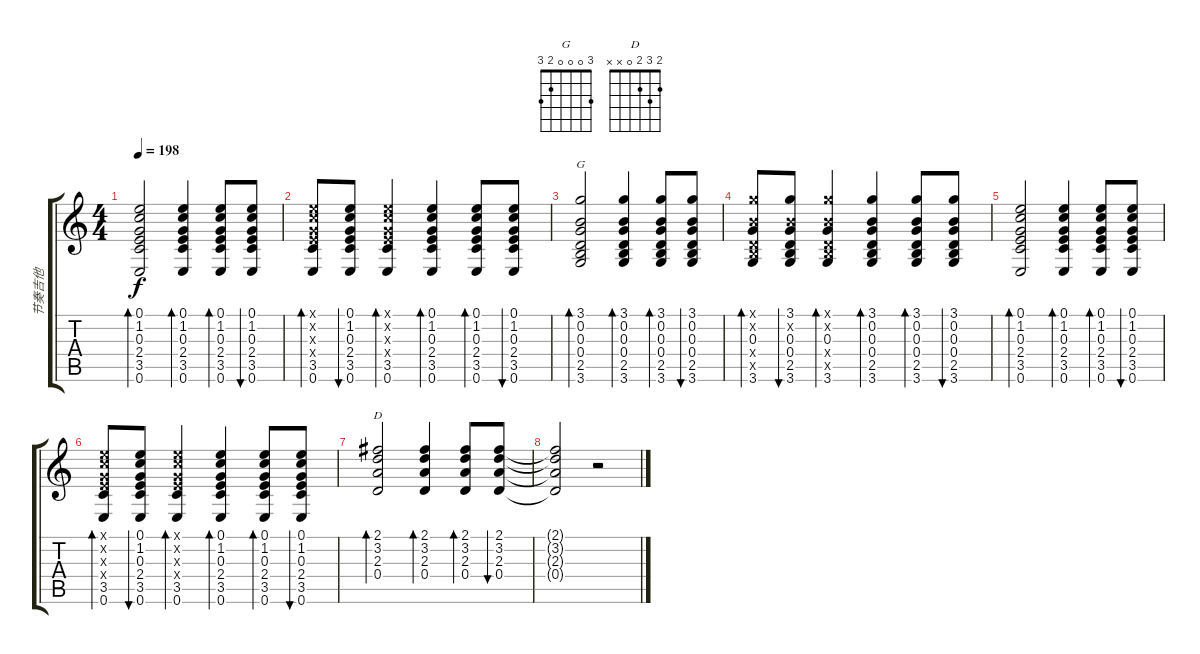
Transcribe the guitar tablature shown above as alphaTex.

\track ("节奏吉他" "节奏吉他") {instrument acousticguitarsteel}
\staff {score tabs}
\tuning (E4 B3 G3 D3 A2 E2) {hide}
\chord ("G" 3 0 0 0 2 3)
\chord ("D" 2 3 2 0 x x)
\ts (4 4)
\tempo 198
\clef g2
\ks c
(0.1 1.2 0.3 2.4 3.5 0.6).2{bd 30 dy f} (0.1 1.2 0.3 2.4 3.5 0.6).4{bd 30} (0.1 1.2 0.3 2.4 3.5 0.6).8{bd 30} (0.1 1.2 0.3 2.4 3.5 0.6).8{bu 30} |
(0.1{x} 1.2{x} 0.3{x} 2.4{x} 3.5 0.6).8{bd 30} (0.1 1.2 0.3 2.4 3.5 0.6).8{bu 30} (0.1{x} 1.2{x} 0.3{x} 2.4{x} 3.5 0.6).4{bd 30} (0.1 1.2 0.3 2.4 3.5 0.6).4{bd 30} (0.1 1.2 0.3 2.4 3.5 0.6).8{bd 30} (0.1 1.2 0.3 2.4 3.5 0.6).8{bu 30} |
(3.1 0.2 0.3 0.4 2.5 3.6).2{bd 30 ch "G"} (3.1 0.2 0.3 0.4 2.5 3.6).4{bd 30} (3.1 0.2 0.3 0.4 2.5 3.6).8{bd 30} (3.1 0.2 0.3 0.4 2.5 3.6).8{bu 30} |
(3.1{x} 0.2{x} 0.3 0.4{x} 2.5{x} 3.6).8{bd 30} (3.1 0.2{x} 0.3 0.4 2.5 3.6).8{bu 30} (3.1{x} 0.2{x} 0.3 0.4{x} 2.5{x} 3.6).4{bd 30} (3.1 0.2 0.3 0.4 2.5 3.6).4{bd 30} (3.1 0.2 0.3 0.4 2.5 3.6).8{bd 30} (3.1 0.2 0.3 0.4 2.5 3.6).8{bu 30} |
(0.1 1.2 0.3 2.4 3.5 0.6).2{bd 30} (0.1 1.2 0.3 2.4 3.5 0.6).4{bd 30} (0.1 1.2 0.3 2.4 3.5 0.6).8{bd 30} (0.1 1.2 0.3 2.4 3.5 0.6).8{bu 30} |
(0.1{x} 1.2{x} 0.3{x} 2.4{x} 3.5 0.6).8{bd 30} (0.1 1.2 0.3 2.4 3.5 0.6).8{bu 30} (0.1{x} 1.2{x} 0.3{x} 2.4{x} 3.5 0.6).4{bd 30} (0.1 1.2 0.3 2.4 3.5 0.6).4{bd 30} (0.1 1.2 0.3 2.4 3.5 0.6).8{bd 30} (0.1 1.2 0.3 2.4 3.5 0.6).8{bu 30} |
(2.1 3.2 2.3 0.4).2{bd 30 ch "D"} (2.1 3.2 2.3 0.4).4{bd 30} (2.1 3.2 2.3 0.4).8{bd 30} (2.1 3.2 2.3 0.4).8{bu 30} |
(2.1{t} 3.2{t} 2.3{t} 0.4{t}).2 r.2
